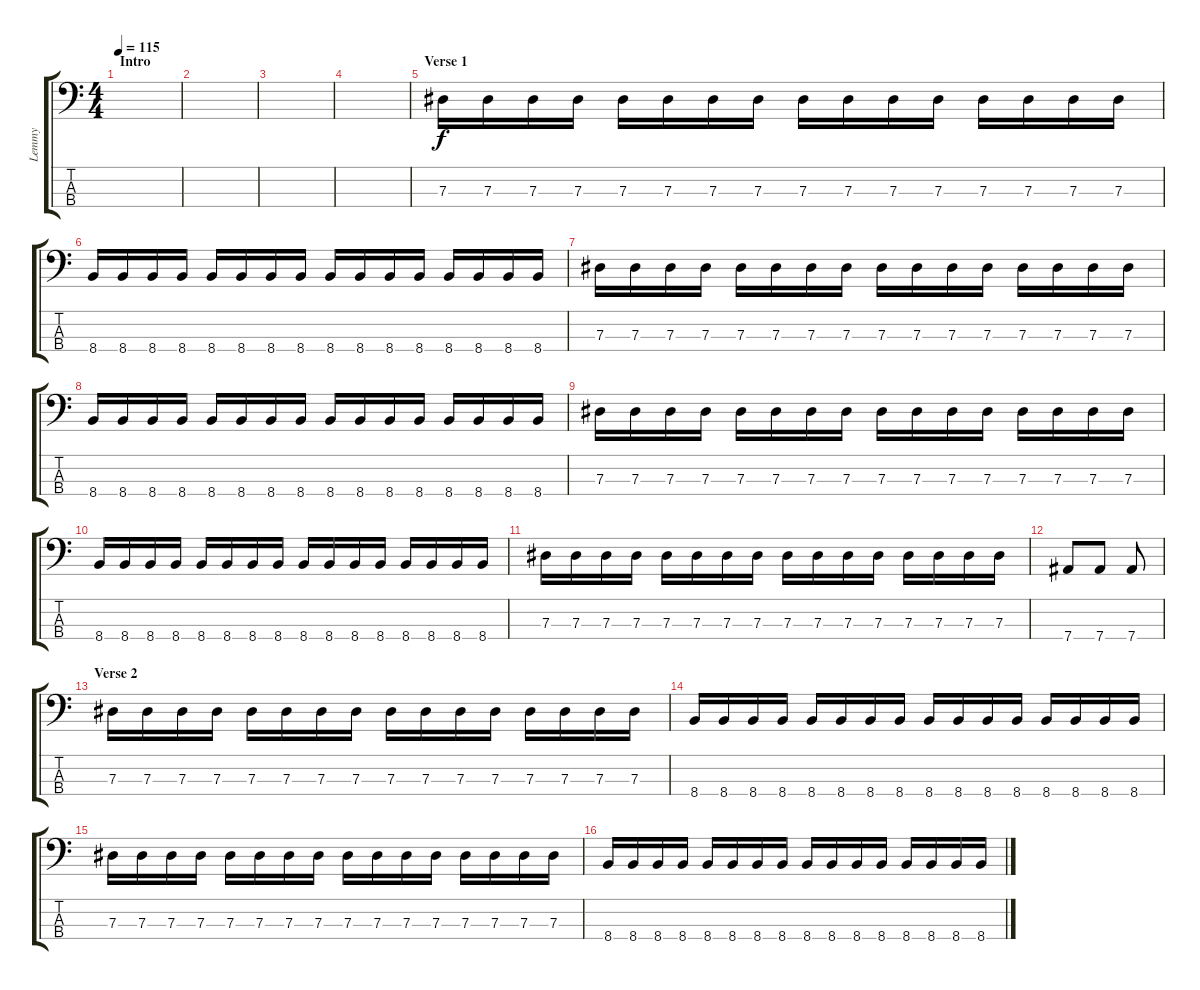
\track ("Lemmy" "Lemmy") {instrument electricbasspick}
\staff {score tabs}
\tuning (Gb2 Db2 Ab1 Eb1) {hide}
\ts (4 4)
\section ("" "Intro")
\tempo 115
\clef f4
\ks c
|
|
|
|
\section ("" "Verse 1")
7.3.16 7.3.16 7.3.16 7.3.16 7.3.16 7.3.16 7.3.16 7.3.16 7.3.16 7.3.16 7.3.16 7.3.16 7.3.16 7.3.16 7.3.16 7.3.16 |
8.4.16 8.4.16 8.4.16 8.4.16 8.4.16 8.4.16 8.4.16 8.4.16 8.4.16 8.4.16 8.4.16 8.4.16 8.4.16 8.4.16 8.4.16 8.4.16 |
7.3.16 7.3.16 7.3.16 7.3.16 7.3.16 7.3.16 7.3.16 7.3.16 7.3.16 7.3.16 7.3.16 7.3.16 7.3.16 7.3.16 7.3.16 7.3.16 |
8.4.16 8.4.16 8.4.16 8.4.16 8.4.16 8.4.16 8.4.16 8.4.16 8.4.16 8.4.16 8.4.16 8.4.16 8.4.16 8.4.16 8.4.16 8.4.16 |
7.3.16 7.3.16 7.3.16 7.3.16 7.3.16 7.3.16 7.3.16 7.3.16 7.3.16 7.3.16 7.3.16 7.3.16 7.3.16 7.3.16 7.3.16 7.3.16 |
8.4.16 8.4.16 8.4.16 8.4.16 8.4.16 8.4.16 8.4.16 8.4.16 8.4.16 8.4.16 8.4.16 8.4.16 8.4.16 8.4.16 8.4.16 8.4.16 |
7.3.16 7.3.16 7.3.16 7.3.16 7.3.16 7.3.16 7.3.16 7.3.16 7.3.16 7.3.16 7.3.16 7.3.16 7.3.16 7.3.16 7.3.16 7.3.16 |
7.4.8 7.4.8 7.4.8 |
\section ("" "Verse 2")
7.3.16 7.3.16 7.3.16 7.3.16 7.3.16 7.3.16 7.3.16 7.3.16 7.3.16 7.3.16 7.3.16 7.3.16 7.3.16 7.3.16 7.3.16 7.3.16 |
8.4.16 8.4.16 8.4.16 8.4.16 8.4.16 8.4.16 8.4.16 8.4.16 8.4.16 8.4.16 8.4.16 8.4.16 8.4.16 8.4.16 8.4.16 8.4.16 |
7.3.16 7.3.16 7.3.16 7.3.16 7.3.16 7.3.16 7.3.16 7.3.16 7.3.16 7.3.16 7.3.16 7.3.16 7.3.16 7.3.16 7.3.16 7.3.16 |
8.4.16 8.4.16 8.4.16 8.4.16 8.4.16 8.4.16 8.4.16 8.4.16 8.4.16 8.4.16 8.4.16 8.4.16 8.4.16 8.4.16 8.4.16 8.4.16
